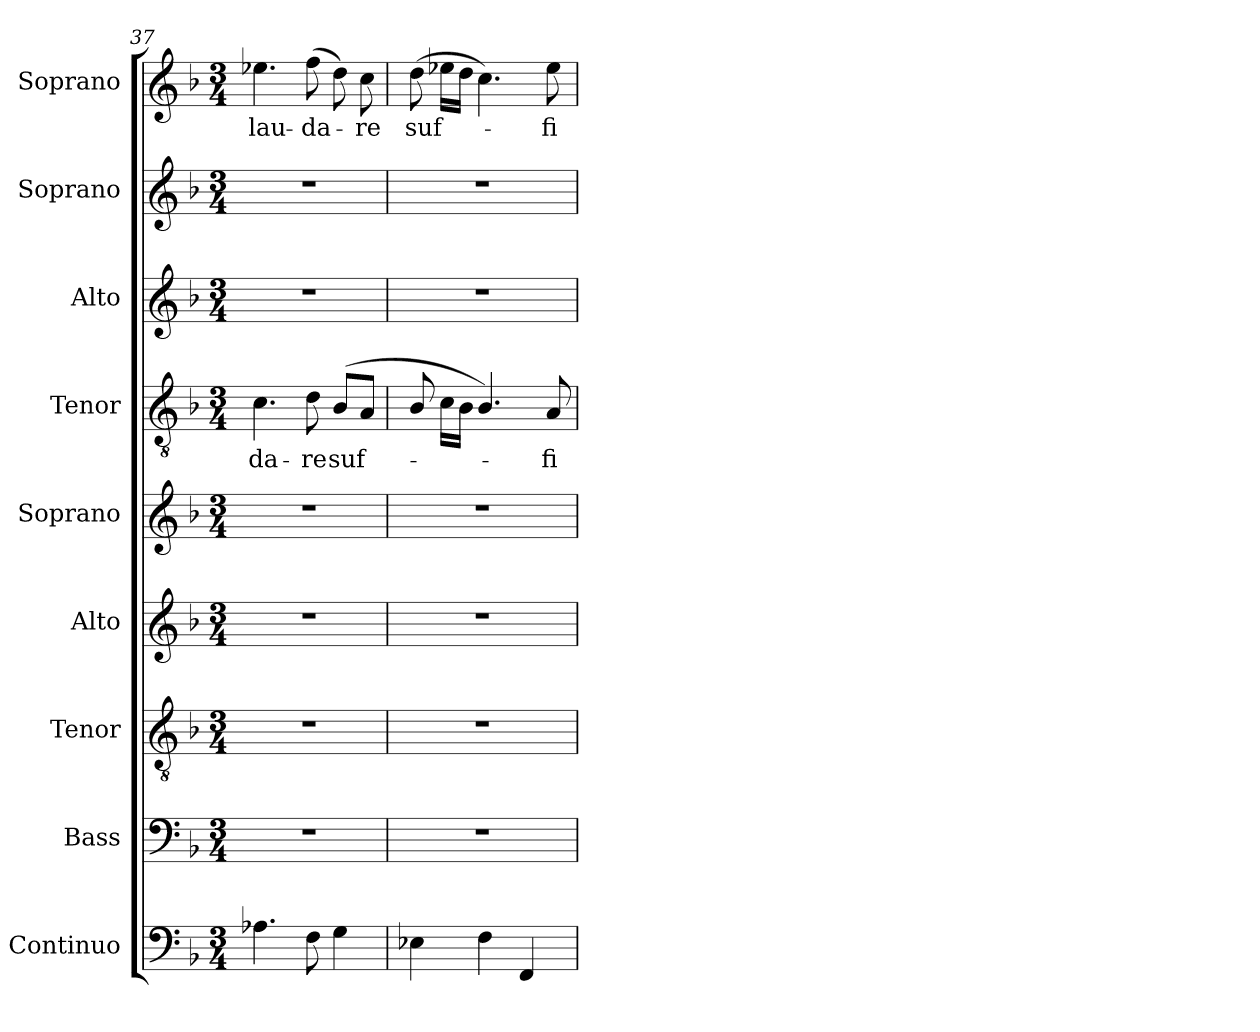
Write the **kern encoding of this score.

**kern	**kern	**kern	**kern	**kern	**kern	**text	**kern	**kern	**kern	**text
*part9	*part8	*part7	*part6	*part5	*part4	*part4	*part3	*part2	*part1	*part1
*staff9	*staff8	*staff7	*staff6	*staff5	*staff4	*staff4	*staff3	*staff2	*staff1	*staff1
*I"Continuo	*I"Bass	*I"Tenor	*I"Alto	*I"Soprano	*I"Tenor	*	*I"Alto	*I"Soprano	*I"Soprano	*
*I'Cont.	*I'B.	*I'T.	*I'A.	*I'S.	*I'T.	*	*I'A.	*I'S.	*I'S.	*
*clefF4	*clefF4	*clefGv2	*clefG2	*clefG2	*clefGv2	*	*clefG2	*clefG2	*clefG2	*
*	*	*ITrd7c12	*	*	*ITrd7c12	*	*	*	*	*
*k[b-]	*k[b-]	*k[b-]	*k[b-]	*k[b-]	*k[b-]	*	*k[b-]	*k[b-]	*k[b-]	*
*F:	*F:	*F:	*F:	*F:	*F:	*	*F:	*F:	*F:	*
*M3/4	*M3/4	*M3/4	*M3/4	*M3/4	*M3/4	*	*M3/4	*M3/4	*M3/4	*
=37	=37	=37	=37	=37	=37	=37	=37	=37	=37	=37
!	!LO:N:vis=1	!LO:N:vis=1	!LO:N:vis=1	!LO:N:vis=1	!	!	!	!	!	!
!	!	!	!	!	!	!LO:LY:b:color=#000000	!LO:N:vis=1	!LO:N:vis=1	!	!
!	!	!	!	!	!	!	!	!	!	!LO:LY:b:color=#000000
4.A-Xi\	2.r	2.r	2.r	2.r	4.Ci\	-da-	2.r	2.r	4.ee-Xi\	lau-
!	!	!	!	!	!	!LO:LY:b:color=#000000	!	!	!	!
!	!	!	!	!	!	!	!	!	!	!LO:LY:b:color=#000000
8Fi\	.	.	.	.	8Di\	-re	.	.	(8ffi\	-da-
!	!	!	!	!	!	!LO:LY:b:color=#000000	!	!	!	!
4Gi\	.	.	.	.	(8BB-i/L	suf-	.	.	8ddi\)	.
!	!	!	!	!	!	!	!	!	!	!LO:LY:b:color=#000000
.	.	.	.	.	8AAi/J	.	.	.	8cci\	-re
=38	=38	=38	=38	=38	=38	=38	=38	=38	=38	=38
!	!LO:N:vis=1	!LO:N:vis=1	!LO:N:vis=1	!LO:N:vis=1	!	!	!LO:N:vis=1	!LO:N:vis=1	!	!
!	!	!	!	!	!	!	!	!	!	!LO:LY:b:color=#000000
4E-Xi\	2.r	2.r	2.r	2.r	8BB-i/	.	2.r	2.r	(8ddi\	suf-
.	.	.	.	.	16Ci\LL	.	.	.	16ee-Xi\LL	.
.	.	.	.	.	16BB-i\JJ	.	.	.	16ddi\JJ	.
4Fi\	.	.	.	.	4.BB-i/)	.	.	.	4.cci\)	.
4FFi/	.	.	.	.	.	.	.	.	.	.
!	!	!	!	!	!	!LO:LY:b:color=#000000	!	!	!	!
!	!	!	!	!	!	!	!	!	!	!LO:LY:b:color=#000000
.	.	.	.	.	8AAi/	-fi-	.	.	8ee-i\	-fi-
=	=	=	=	=	=	=	=	=	=	=
*-	*-	*-	*-	*-	*-	*-	*-	*-	*-	*-
